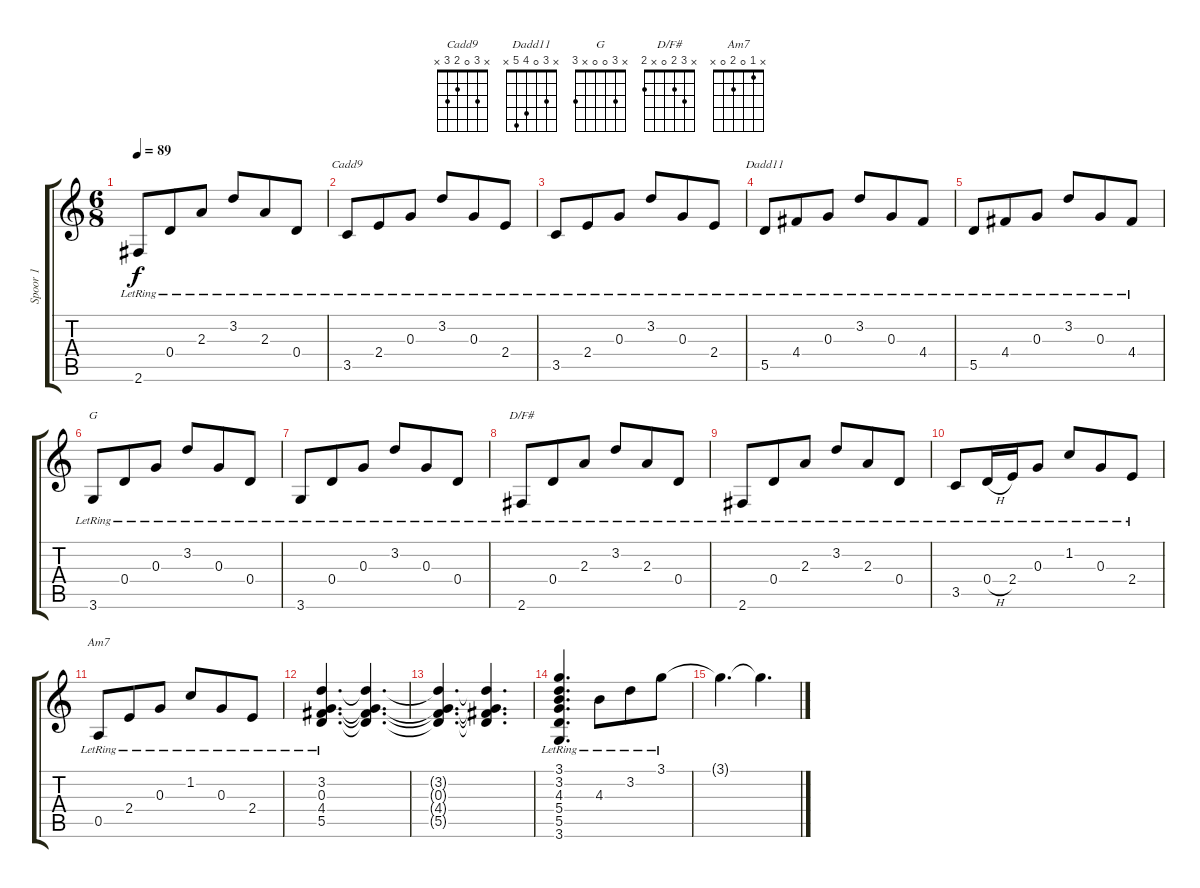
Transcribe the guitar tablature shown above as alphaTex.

\track ("Spoor 1" "Spoor 1") {instrument electricguitarjazz}
\staff {score tabs}
\tuning (E4 B3 G3 D3 A2 E2) {hide}
\chord ("Cadd9" x 3 0 2 3 x)
\chord ("Dadd11" x 3 0 4 5 x)
\chord ("G" x 3 0 0 x 3)
\chord ("D/F#" x 3 2 0 x 2)
\chord ("Am7" x 1 0 2 0 x)
\ts (6 8)
\tempo 89
\clef g2
\ks c
2.6{lr}.8{dy f} 0.4{lr}.8 2.3{lr}.8 3.2{lr}.8 2.3{lr}.8 0.4{lr}.8 |
3.5{lr}.8{ch "Cadd9"} 2.4{lr}.8 0.3{lr}.8 3.2{lr}.8 0.3{lr}.8 2.4{lr}.8 |
3.5{lr}.8 2.4{lr}.8 0.3{lr}.8 3.2{lr}.8 0.3{lr}.8 2.4{lr}.8 |
5.5{lr}.8{ch "Dadd11"} 4.4{lr}.8 0.3{lr}.8 3.2{lr}.8 0.3{lr}.8 4.4{lr}.8 |
5.5{lr}.8 4.4{lr}.8 0.3{lr}.8 3.2{lr}.8 0.3{lr}.8 4.4{lr}.8 |
3.6{lr}.8{ch "G"} 0.4{lr}.8 0.3{lr}.8 3.2{lr}.8 0.3{lr}.8 0.4{lr}.8 |
3.6{lr}.8 0.4{lr}.8 0.3{lr}.8 3.2{lr}.8 0.3{lr}.8 0.4{lr}.8 |
2.6{lr}.8{ch "D/F#"} 0.4{lr}.8 2.3{lr}.8 3.2{lr}.8 2.3{lr}.8 0.4{lr}.8 |
2.6{lr}.8 0.4{lr}.8 2.3{lr}.8 3.2{lr}.8 2.3{lr}.8 0.4{lr}.8 |
3.5{lr}.8 0.4{h lr}.16 2.4{lr}.16 0.3{lr}.8 1.2{lr}.8 0.3{lr}.8 2.4{lr}.8 |
0.5{lr}.8{ch "Am7"} 2.4{lr}.8 0.3{lr}.8 1.2{lr}.8 0.3{lr}.8 2.4{lr}.8 |
(3.2{lr} 0.3{lr} 4.4{lr} 5.5{lr}).4{d} (3.2{t} 0.3{t} 4.4{t} 5.5{t}).4{d} |
(3.2{t} 0.3{t} 4.4{t} 5.5{t}).4{d} (3.2{t} 0.3{t} 4.4{t} 5.5{t}).4{d} |
(3.1{lr} 3.2{lr} 4.3{lr} 5.4{lr} 5.5{lr} 3.6{lr}).4{d} 4.3{lr}.8 3.2{lr}.8 3.1{lr}.8 |
3.1{t}.4{d} 3.1{t}.4{d}
